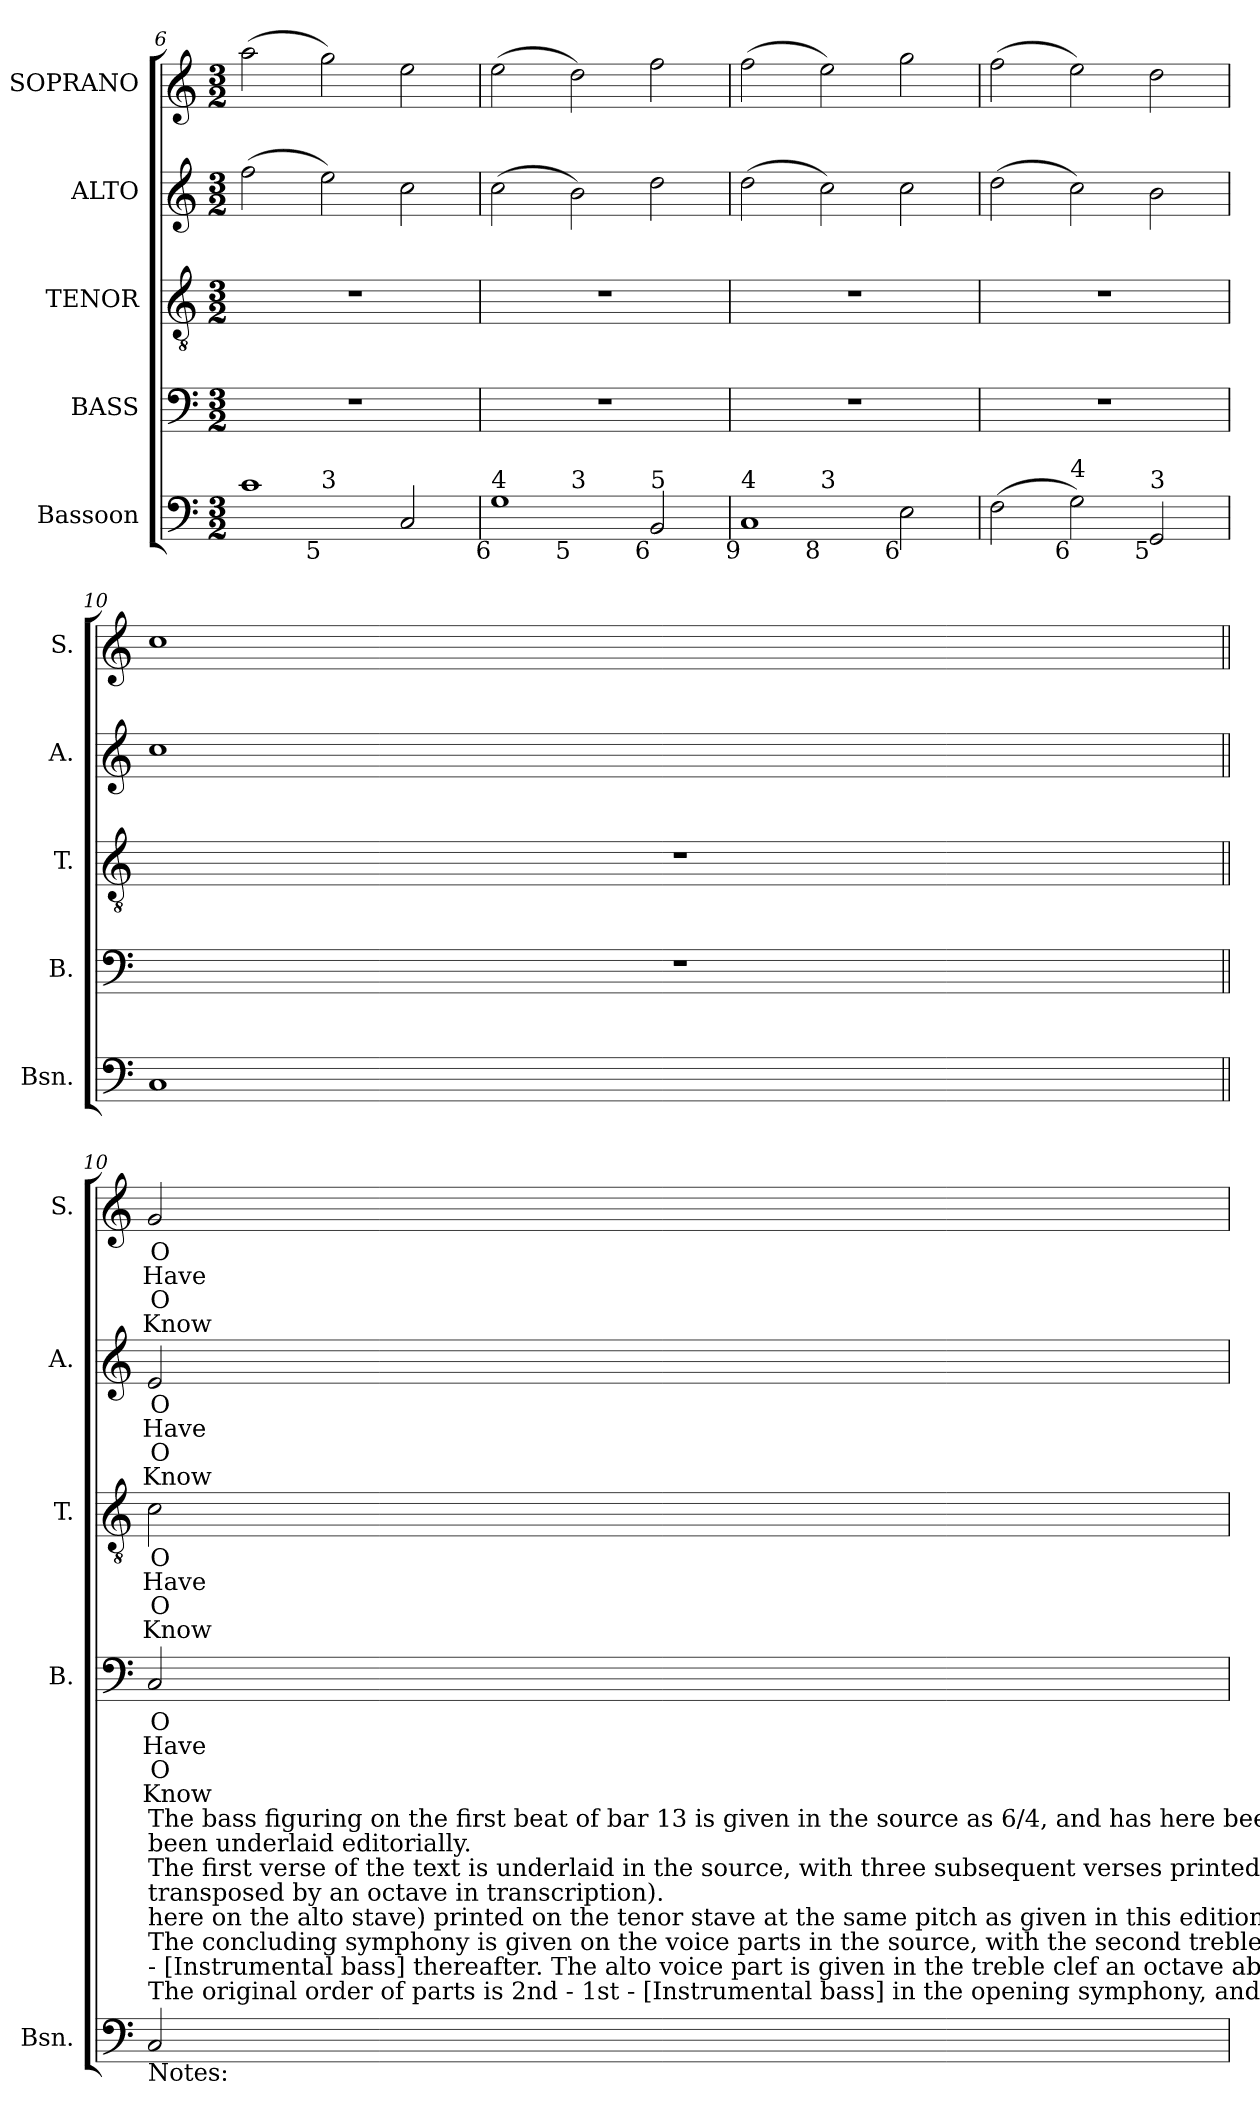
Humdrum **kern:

**kern	**kern	**text	**text	**text	**text	**kern	**text	**text	**text	**text	**kern	**text	**text	**text	**text	**kern	**text	**text	**text	**text
*part5	*part4	*part4	*part4	*part4	*part4	*part3	*part3	*part3	*part3	*part3	*part2	*part2	*part2	*part2	*part2	*part1	*part1	*part1	*part1	*part1
*staff5	*staff4	*staff4	*staff4	*staff4	*staff4	*staff3	*staff3	*staff3	*staff3	*staff3	*staff2	*staff2	*staff2	*staff2	*staff2	*staff1	*staff1	*staff1	*staff1	*staff1
*I"Bassoon	*I"BASS	*	*	*	*	*I"TENOR	*	*	*	*	*I"ALTO	*	*	*	*	*I"SOPRANO	*	*	*	*
*I'Bsn.	*I'B.	*	*	*	*	*I'T.	*	*	*	*	*I'A.	*	*	*	*	*I'S.	*	*	*	*
*clefF4	*clefF4	*	*	*	*	*clefGv2	*	*	*	*	*clefG2	*	*	*	*	*clefG2	*	*	*	*
*	*	*	*	*	*	*ITrd7c12	*	*	*	*	*	*	*	*	*	*	*	*	*	*
*k[]	*k[]	*	*	*	*	*k[]	*	*	*	*	*k[]	*	*	*	*	*k[]	*	*	*	*
*C:	*C:	*	*	*	*	*C:	*	*	*	*	*C:	*	*	*	*	*C:	*	*	*	*
*M3/2	*M3/2	*	*	*	*	*M3/2	*	*	*	*	*M3/2	*	*	*	*	*M3/2	*	*	*	*
=6	=6	=6	=6	=6	=6	=6	=6	=6	=6	=6	=6	=6	=6	=6	=6	=6	=6	=6	=6	=6
!LO:TX:b:rj:t=6	!	!	!	!	!	!	!	!	!	!	!	!	!	!	!	!	!	!	!	!
!LO:TX:t=4	!	!	!	!	!	!	!	!	!	!	!	!	!	!	!	!	!	!	!	!
!	!LO:N:vis=1	!	!	!	!	!LO:N:vis=1	!	!	!	!	!	!	!	!	!	!	!	!	!	!
*^	*	*	*	*	*	*	*	*	*	*	*	*	*	*	*	*	*	*	*	*
1ci	2ryy	1.r	.	.	.	.	1.r	.	.	.	.	(2ffi\	.	.	.	.	(2aai\	.	.	.	.
!	!LO:TX:b:rj:t=5	!	!	!	!	!	!	!	!	!	!	!	!	!	!	!	!	!	!	!	!
!	!LO:TX:t=3	!	!	!	!	!	!	!	!	!	!	!	!	!	!	!	!	!	!	!	!
.	1ryy	.	.	.	.	.	.	.	.	.	.	2eei\)	.	.	.	.	2ggi\)	.	.	.	.
2Ci/	.	.	.	.	.	.	.	.	.	.	.	2cci\	.	.	.	.	2eei\	.	.	.	.
=7	=7	=7	=7	=7	=7	=7	=7	=7	=7	=7	=7	=7	=7	=7	=7	=7	=7	=7	=7	=7	=7
!LO:TX:b:rj:t=6	!	!	!	!	!	!	!	!	!	!	!	!	!	!	!	!	!	!	!	!	!
!LO:TX:t=4	!	!	!	!	!	!	!	!	!	!	!	!	!	!	!	!	!	!	!	!	!
!	!	!LO:N:vis=1	!	!	!	!	!LO:N:vis=1	!	!	!	!	!	!	!	!	!	!	!	!	!	!
1Gi	2ryy	1.r	.	.	.	.	1.r	.	.	.	.	(2cci\	.	.	.	.	(2eei\	.	.	.	.
!	!LO:TX:b:rj:t=5	!	!	!	!	!	!	!	!	!	!	!	!	!	!	!	!	!	!	!	!
!	!LO:TX:t=3	!	!	!	!	!	!	!	!	!	!	!	!	!	!	!	!	!	!	!	!
.	1ryy	.	.	.	.	.	.	.	.	.	.	2bi\)	.	.	.	.	2ddi\)	.	.	.	.
!LO:TX:b:rj:t=6	!	!	!	!	!	!	!	!	!	!	!	!	!	!	!	!	!	!	!	!	!
!LO:TX:t=5	!	!	!	!	!	!	!	!	!	!	!	!	!	!	!	!	!	!	!	!	!
2BBi/	.	.	.	.	.	.	.	.	.	.	.	2ddi\	.	.	.	.	2ffi\	.	.	.	.
=8	=8	=8	=8	=8	=8	=8	=8	=8	=8	=8	=8	=8	=8	=8	=8	=8	=8	=8	=8	=8	=8
!LO:TX:b:rj:t=9	!	!	!	!	!	!	!	!	!	!	!	!	!	!	!	!	!	!	!	!	!
!LO:TX:t=4	!	!	!	!	!	!	!	!	!	!	!	!	!	!	!	!	!	!	!	!	!
!	!	!LO:N:vis=1	!	!	!	!	!LO:N:vis=1	!	!	!	!	!	!	!	!	!	!	!	!	!	!
1Ci	2ryy	1.r	.	.	.	.	1.r	.	.	.	.	(2ddi\	.	.	.	.	(2ffi\	.	.	.	.
!	!LO:TX:b:rj:t=8	!	!	!	!	!	!	!	!	!	!	!	!	!	!	!	!	!	!	!	!
!	!LO:TX:t=3	!	!	!	!	!	!	!	!	!	!	!	!	!	!	!	!	!	!	!	!
.	1ryy	.	.	.	.	.	.	.	.	.	.	2cci\)	.	.	.	.	2eei\)	.	.	.	.
!LO:TX:b:rj:t=6	!	!	!	!	!	!	!	!	!	!	!	!	!	!	!	!	!	!	!	!	!
2Ei\	.	.	.	.	.	.	.	.	.	.	.	2cci\	.	.	.	.	2ggi\	.	.	.	.
=9	=9	=9	=9	=9	=9	=9	=9	=9	=9	=9	=9	=9	=9	=9	=9	=9	=9	=9	=9	=9	=9
!LO:TX:b:rj:t=6	!	!	!	!	!	!	!	!	!	!	!	!	!	!	!	!	!	!	!	!	!
!	!	!LO:N:vis=1	!	!	!	!	!LO:N:vis=1	!	!	!	!	!	!	!	!	!	!	!	!	!	!
*v	*v	*	*	*	*	*	*	*	*	*	*	*	*	*	*	*	*	*	*	*	*
(2Fi\	1.r	.	.	.	.	1.r	.	.	.	.	(2ddi\	.	.	.	.	(2ffi\	.	.	.	.
!LO:TX:b:rj:t=6	!	!	!	!	!	!	!	!	!	!	!	!	!	!	!	!	!	!	!	!
!LO:TX:t=4	!	!	!	!	!	!	!	!	!	!	!	!	!	!	!	!	!	!	!	!
2Gi\)	.	.	.	.	.	.	.	.	.	.	2cci\)	.	.	.	.	2eei\)	.	.	.	.
!LO:TX:b:rj:t=5	!	!	!	!	!	!	!	!	!	!	!	!	!	!	!	!	!	!	!	!
!LO:TX:t=3	!	!	!	!	!	!	!	!	!	!	!	!	!	!	!	!	!	!	!	!
2GGi/	.	.	.	.	.	.	.	.	.	.	2bi\	.	.	.	.	2ddi\	.	.	.	.
=10	=10	=10	=10	=10	=10	=10	=10	=10	=10	=10	=10	=10	=10	=10	=10	=10	=10	=10	=10	=10
1Ci	1.r	.	.	.	.	1.r	.	.	.	.	1cci	.	.	.	.	1cci	.	.	.	.
2ryy	.	.	.	.	.	.	.	.	.	.	2ryy	.	.	.	.	2ryy	.	.	.	.
!!LO:LB:g=z
=10||	=10||	=10||	=10||	=10||	=10||	=10||	=10||	=10||	=10||	=10||	=10||	=10||	=10||	=10||	=10||	=10||	=10||	=10||	=10||	=10||
!	!	!LO:LY:b:color=#000000	!LO:LY:b:color=#000000	!LO:LY:b:color=#000000	!LO:LY:b:color=#000000	!	!	!	!	!	!	!	!	!	!	!	!	!	!	!
!	!	!	!	!	!	!	!LO:LY:b:color=#000000	!LO:LY:b:color=#000000	!LO:LY:b:color=#000000	!LO:LY:b:color=#000000	!	!	!	!	!	!	!	!	!	!
!	!	!	!	!	!	!	!	!	!	!	!	!LO:LY:b:color=#000000	!LO:LY:b:color=#000000	!LO:LY:b:color=#000000	!LO:LY:b:color=#000000	!	!	!	!	!
!LO:TX:b:t=Notes&colon;	!	!	!	!	!	!	!	!	!	!	!	!	!	!	!	!	!	!	!	!
!LO:TX:t=The original order of parts is 2nd - 1st - [Instrumental bass] in the opening symphony, and Tenor - [Alto] - Treble - [Bass]	!	!	!	!	!	!	!	!	!	!	!	!	!	!	!	!	!	!	!	!
!LO:TX:t=- [Instrumental bass] thereafter. The alto voice part is given in the treble clef an octave above sounding pitch in the source.	!	!	!	!	!	!	!	!	!	!	!	!	!	!	!	!	!	!	!	!
!LO:TX:t=The concluding symphony is given on the voice parts in the source, with the second treble-range instrumental part (given	!	!	!	!	!	!	!	!	!	!	!	!	!	!	!	!	!	!	!	!
!LO:TX:t=here on the alto stave) printed on the tenor stave at the same pitch as given in this edition (i.e. this has not been	!	!	!	!	!	!	!	!	!	!	!	!	!	!	!	!	!	!	!	!
!LO:TX:t=transposed by an octave in transcription).	!	!	!	!	!	!	!	!	!	!	!	!	!	!	!	!	!	!	!	!
!LO:TX:t=The first verse of the text is underlaid in the source, with three subsequent verses printed after the music&colon; these have here	!	!	!	!	!	!	!	!	!	!	!	!	!	!	!	!	!	!	!	!
!LO:TX:t=been underlaid editorially.	!	!	!	!	!	!	!	!	!	!	!	!	!	!	!	!	!	!	!	!
!LO:TX:t=The bass figuring on the first beat of bar 13 is given in the source as 6/4, and has here been emended editorially to 6/5.	!	!	!	!	!	!	!	!	!	!	!	!	!	!	!	!	!	!	!	!
!	!	!	!	!	!	!	!	!	!	!	!	!	!	!	!	!	!LO:LY:b:color=#000000	!LO:LY:b:color=#000000	!LO:LY:b:color=#000000	!LO:LY:b:color=#000000
2Ci/	2Ci/	O	Have	O	Know	2Ci\	O	Have	O	Know	2ei/	O	Have	O	Know	2gi/	O	Have	O	Know
=	=	=	=	=	=	=	=	=	=	=	=	=	=	=	=	=	=	=	=	=
*-	*-	*-	*-	*-	*-	*-	*-	*-	*-	*-	*-	*-	*-	*-	*-	*-	*-	*-	*-	*-
